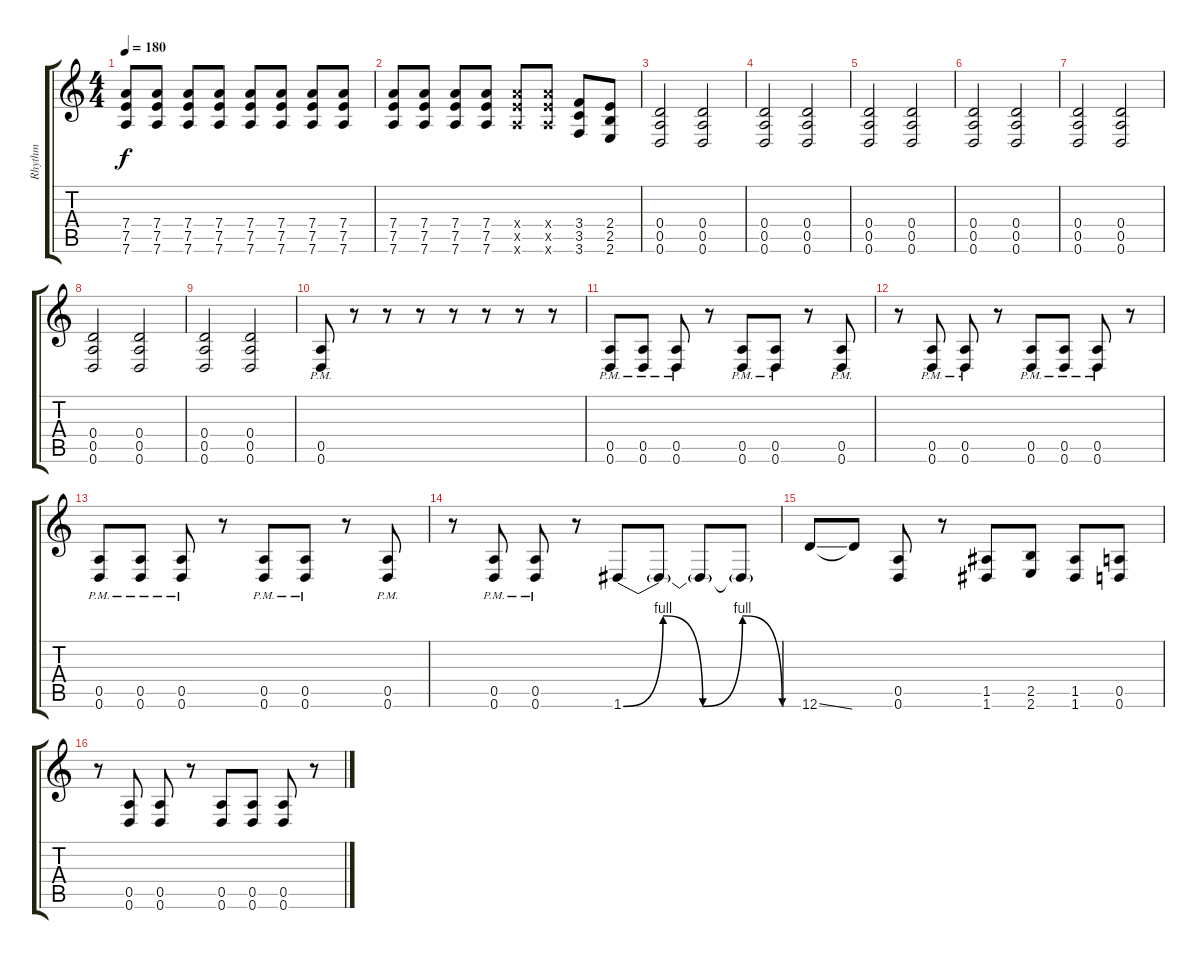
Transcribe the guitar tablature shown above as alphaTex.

\track ("Rhythm" "Rhythm") {instrument distortionguitar}
\staff {score tabs}
\tuning (E4 B3 G3 D3 A2 D2) {hide}
\ts (4 4)
\tempo 180
\clef g2
\ks c
(7.4 7.5 7.6).8{dy f} (7.4 7.5 7.6).8 (7.4 7.5 7.6).8 (7.4 7.5 7.6).8 (7.4 7.5 7.6).8 (7.4 7.5 7.6).8 (7.4 7.5 7.6).8 (7.4 7.5 7.6).8 |
(7.4 7.5 7.6).8 (7.4 7.5 7.6).8 (7.4 7.5 7.6).8 (7.4 7.5 7.6).8 (7.4{x} 7.5{x} 7.6{x}).8 (7.4{x} 7.5{x} 7.6{x}).8 (3.4 3.5 3.6).8 (2.4 2.5 2.6).8 |
(0.4 0.5 0.6).2 (0.4 0.5 0.6).2 |
(0.4 0.5 0.6).2 (0.4 0.5 0.6).2 |
(0.4 0.5 0.6).2 (0.4 0.5 0.6).2 |
(0.4 0.5 0.6).2 (0.4 0.5 0.6).2 |
(0.4 0.5 0.6).2 (0.4 0.5 0.6).2 |
(0.4 0.5 0.6).2 (0.4 0.5 0.6).2 |
(0.4 0.5 0.6).2 (0.4 0.5 0.6).2 |
(0.5{pm} 0.6{pm}).8 r.8 r.8 r.8 r.8 r.8 r.8 r.8 |
(0.5{pm} 0.6{pm}).8 (0.5{pm} 0.6{pm}).8 (0.5{pm} 0.6{pm}).8 r.8 (0.5{pm} 0.6{pm}).8 (0.5{pm} 0.6{pm}).8 r.8 (0.5{pm} 0.6{pm}).8 |
r.8 (0.5{pm} 0.6{pm}).8 (0.5{pm} 0.6{pm}).8 r.8 (0.5{pm} 0.6{pm}).8 (0.5{pm} 0.6{pm}).8 (0.5{pm} 0.6{pm}).8 r.8 |
(0.5{pm} 0.6{pm}).8 (0.5{pm} 0.6{pm}).8 (0.5{pm} 0.6{pm}).8 r.8 (0.5{pm} 0.6{pm}).8 (0.5{pm} 0.6{pm}).8 r.8 (0.5{pm} 0.6{pm}).8 |
r.8 (0.5{pm} 0.6{pm}).8 (0.5{pm} 0.6{pm}).8 r.8 1.6{be (custom 0 0 15 4 30 0 45 4 60 0)}.8 1.6{t}.8 1.6{t}.8 1.6{t}.8 |
12.6{ss}.8 12.6{t}.8 (0.5 0.6).8 r.8 (1.5 1.6).8 (2.5 2.6).8 (1.5 1.6).8 (0.5 0.6).8 |
r.8 (0.5 0.6).8 (0.5 0.6).8 r.8 (0.5 0.6).8 (0.5 0.6).8 (0.5 0.6).8 r.8
